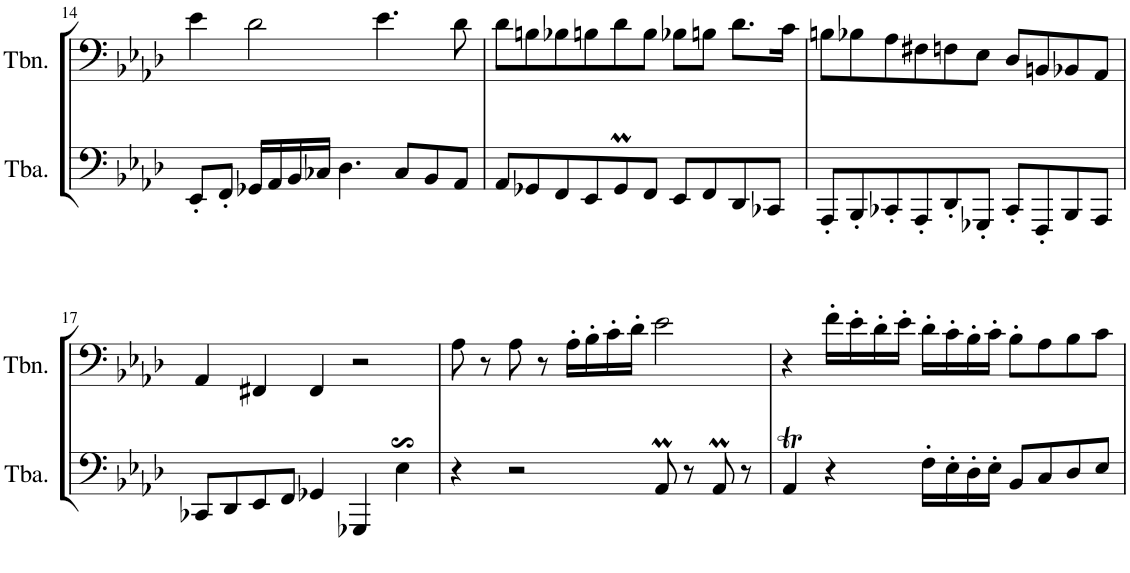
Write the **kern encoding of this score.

**kern	**kern
*part2	*part1
*staff2	*staff1
*I"Tuba	*I"Trombone
*I'Tba.	*I'Tbn.
!!LO:PB:g=z
*clefF4	*clefF4
*k[b-e-a-d-]	*k[b-e-a-d-]
*M5/4	*M5/4
=14	=14
8EE-'/L	4e-\
8FF'/J	.
16GG-X/LL	2d-\
16AA-/	.
16BB-/	.
16C-X/JJ	.
4.D-\	.
.	4.e-\
8C-/L	.
8BB-/	.
8AA-/J	8d-\
=15	=15
8AA-/L	8d-\L
8GG-X/	8Bn\
8FF/	8B-X\
8EE-/	8Bn\
8GG-M/	8d-\
8FF/J	8B\J
8EE-/L	8B-X\L
8FF/	8Bn\J
8DD-/	8.d-\L
8CC-X/J	.
.	16c\Jk
=16	=16
8AAA-'/L	8Bn\L
8BBB-'/	8B-X\
8CC-X'/	8A-\
8AAA-'/	8F#X\
8DD-'/	8Fn\
8GGG-X'/J	8E-\J
8CC-'/L	8D-/L
8FFF'/	8BBn/
8BBB-/	8BB-X/
8AAA-/J	8AA-/J
!!LO:LB:g=z
=17	=17
8CC-X/L	4AA-/
8DD-/	.
8EE-/	4FF#X/
8FF/J	.
4GG-X/	4FF#/
4GGG-X/	2r
4E-s$SS\	.
=18	=18
4r	8A-\
.	8r
2r	8A-\
.	8r
.	16A-'\LL
.	16B-'\
.	16c'\
.	16d-'\JJ
8AA-M/	2e-\
8r	.
8AA-M/	.
8r	.
=19	=19
4AA-T/	4r
4r	16f'\LL
.	16e-'\
.	16d-'\
.	16e-'\JJ
16F'\LL	16d-'\LL
16E-'\	16c'\
16D-'\	16B-'\
16E-'\JJ	16c'\JJ
8BB-/L	8B-'\L
8C/	8A-\
8D-/	8B-\
8E-/J	8c\J
=	=
*-	*-
